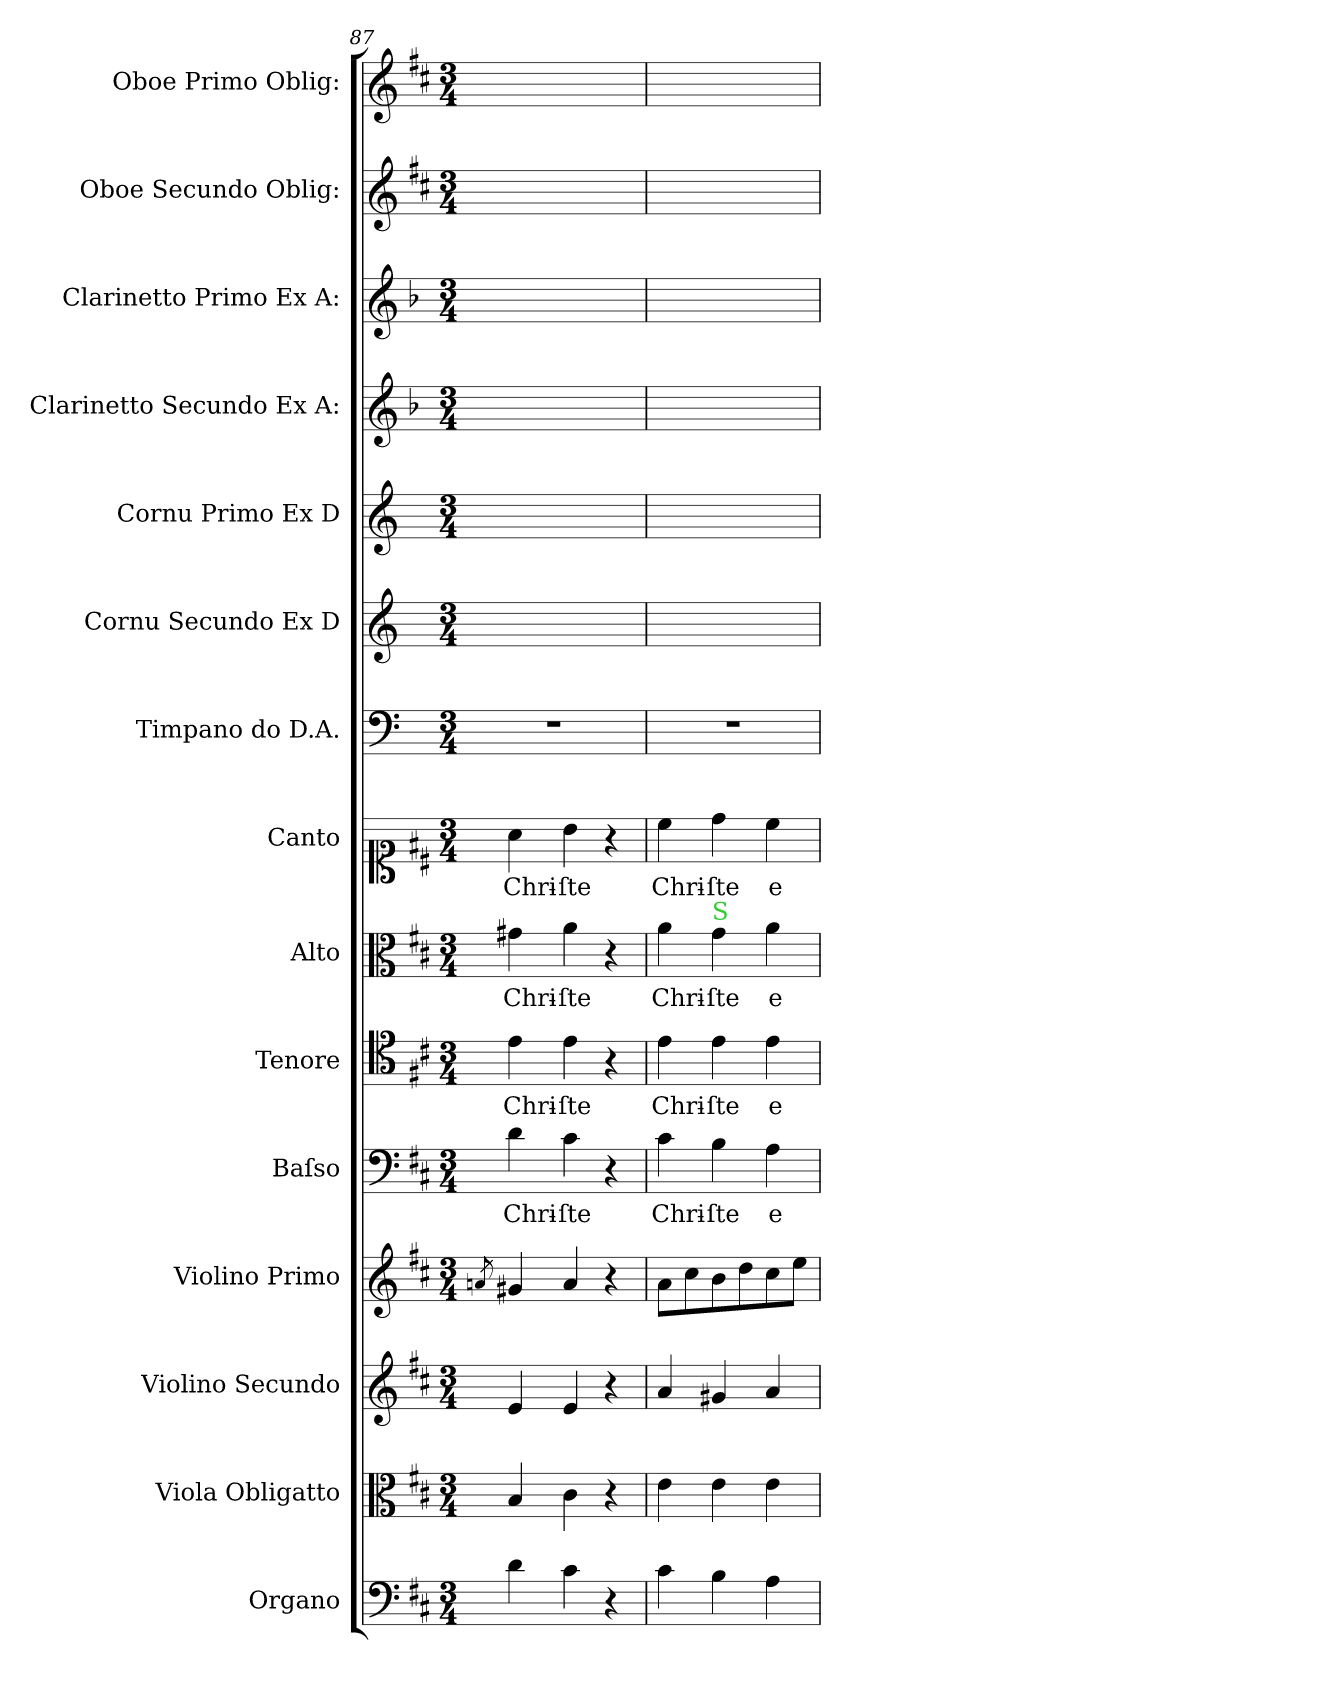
**kern	**kern	**kern	**kern	**kern	**text	**kern	**text	**kern	**text	**kern	**text	**kern	**kern	**kern	**kern	**kern	**kern	**kern
*part15	*part14	*part13	*part12	*part11	*part11	*part10	*part10	*part9	*part9	*part8	*part8	*part7	*part6	*part5	*part4	*part3	*part2	*part1
*staff15	*staff14	*staff13	*staff12	*staff11	*staff11	*staff10	*staff10	*staff9	*staff9	*staff8	*staff8	*staff7	*staff6	*staff5	*staff4	*staff3	*staff2	*staff1
*I"Organo	*I"Viola Obligatto	*I"Violino Secundo	*I"Violino Primo	*I"Baſso	*	*I"Tenore	*	*I"Alto	*	*I"Canto	*	*I"Timpano do D.A.	*I"Cornu Secundo Ex D	*I"Cornu Primo Ex D	*I"Clarinetto Secundo Ex A:	*I"Clarinetto Primo Ex A:	*I"Oboe Secundo Oblig:	*I"Oboe Primo Oblig:
*I'org	*I'vla obl	*I'vl 2	*I'vl 1	*I'B	*	*I'T	*	*I'A	*	*	*	*I'timp	*	*	*I'cl 2 in A	*I'cl 1 in A	*I'ob 2	*I'ob 1
*clefF4	*clefC3	*clefG2	*clefG2	*clefF4	*	*clefC4	*	*clefC3	*	*clefC1	*	*clefF4	*clefG2	*clefG2	*clefG2	*clefG2	*clefG2	*clefG2
*	*	*	*	*	*	*	*	*	*	*	*	*	*ITrd-1c-2	*ITrd-1c-2	*ITrd2c3	*ITrd2c3	*	*
*k[f#c#]	*k[f#c#]	*k[f#c#]	*k[f#c#]	*k[f#c#]	*	*k[f#c#]	*	*k[f#c#]	*	*k[f#c#]	*	*k[]	*k[f#c#]	*k[f#c#]	*k[f#c#]	*k[f#c#]	*k[f#c#]	*k[f#c#]
*M3/4	*M3/4	*M3/4	*M3/4	*M3/4	*	*M3/4	*	*M3/4	*	*M3/4	*	*M3/4	*M3/4	*M3/4	*M3/4	*M3/4	*M3/4	*M3/4
=87	=87	=87	=87	=87	=87	=87	=87	=87	=87	=87	=87	=87	=87	=87	=87	=87	=87	=87
.	.	.	8qan/	.	.	.	.	.	.	.	.	.	.	.	.	.	.	.
4d\	4B/	4e/	4g#X/	4d\	Chri-	4e\	Chri-	4g#X\	Chri-	4a\	Chri-	2.r	2.ryy	2.ryy	2.ryy	2.ryy	2.ryy	2.ryy
4c#\	4c#\	4e/	4a/	4c#\	-ſte	4e\	-ſte	4a\	-ſte	4b\	-ſte	.	.	.	.	.	.	.
4r	4r	4r	4r	4r	.	4r	.	4r	.	4r	.	.	.	.	.	.	.	.
=88	=88	=88	=88	=88	=88	=88	=88	=88	=88	=88	=88	=88	=88	=88	=88	=88	=88	=88
!	!	!	!	!	!LO:LY:i	!	!LO:LY:i	!	!LO:LY:i	!	!LO:LY:i	!	!	!	!	!	!	!
4c#\	4e\	4a/	8a\L	4c#\	Chri-	4e\	Chri-	4a\	Chri-	4cc#\	Chri-	2.r	2.ryy	2.ryy	2.ryy	2.ryy	2.ryy	2.ryy
.	.	.	8cc#\	.	.	.	.	.	.	.	.	.	.	.	.	.	.	.
!	!	!	!	!	!	!	!	!LO:TX:a:color=limegreen:t=S	!	!	!	!	!	!	!	!	!	!
!	!	!	!	!	!LO:LY:i	!	!LO:LY:i	!	!LO:LY:i	!	!LO:LY:i	!	!	!	!	!	!	!
4B\	4e\	4g#X/	8b\	4B\	-ſte	4e\	-ſte	4g\	-ſte	4dd\	-ſte	.	.	.	.	.	.	.
.	.	.	8dd\	.	.	.	.	.	.	.	.	.	.	.	.	.	.	.
4A\	4e\	4a/	8cc#\	4A\	e-	4e\	e-	4a\	e-	4cc#\	e-	.	.	.	.	.	.	.
.	.	.	8ee\J	.	.	.	.	.	.	.	.	.	.	.	.	.	.	.
=	=	=	=	=	=	=	=	=	=	=	=	=	=	=	=	=	=	=
*-	*-	*-	*-	*-	*-	*-	*-	*-	*-	*-	*-	*-	*-	*-	*-	*-	*-	*-
